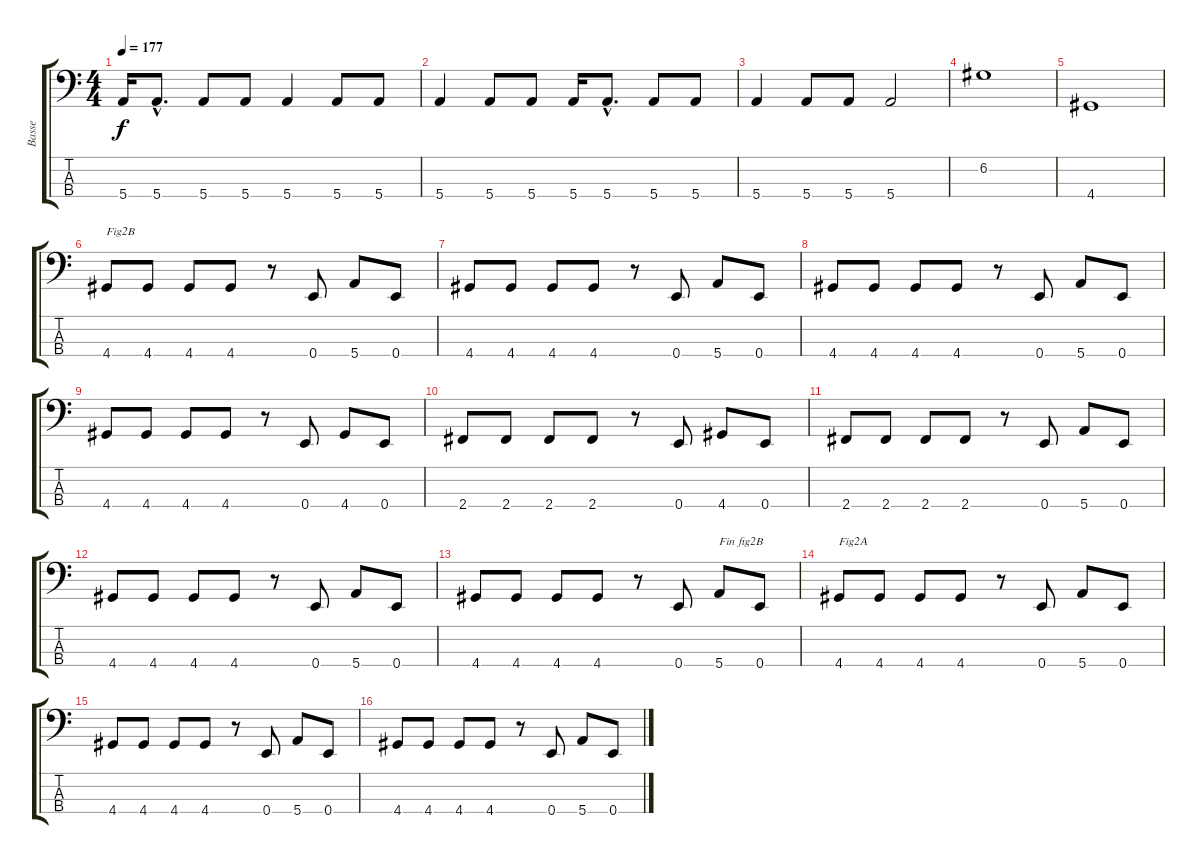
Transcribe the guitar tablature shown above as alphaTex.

\track ("Basse" "Basse") {instrument electricbasspick}
\staff {score tabs}
\tuning (G2 D2 A1 E1) {hide}
\ts (4 4)
\tempo 177
\clef f4
\ks c
5.4.16{dy f} 5.4{hac}.8{d} 5.4.8 5.4.8 5.4.4 5.4.8 5.4.8 |
5.4.4 5.4.8 5.4.8 5.4.16 5.4{hac}.8{d} 5.4.8 5.4.8 |
5.4.4 5.4.8 5.4.8 5.4.2 |
6.2.1 |
4.4.1 |
4.4.8{txt "Fig2B"} 4.4.8 4.4.8 4.4.8 r.8 0.4.8 5.4.8 0.4.8 |
4.4.8 4.4.8 4.4.8 4.4.8 r.8 0.4.8 5.4.8 0.4.8 |
4.4.8 4.4.8 4.4.8 4.4.8 r.8 0.4.8 5.4.8 0.4.8 |
4.4.8 4.4.8 4.4.8 4.4.8 r.8 0.4.8 4.4.8 0.4.8 |
2.4.8 2.4.8 2.4.8 2.4.8 r.8 0.4.8 4.4.8 0.4.8 |
2.4.8 2.4.8 2.4.8 2.4.8 r.8 0.4.8 5.4.8 0.4.8 |
4.4.8 4.4.8 4.4.8 4.4.8 r.8 0.4.8 5.4.8 0.4.8 |
4.4.8 4.4.8 4.4.8 4.4.8 r.8 0.4.8 5.4.8{txt "Fin fig2B"} 0.4.8 |
4.4.8{txt "Fig2A"} 4.4.8 4.4.8 4.4.8 r.8 0.4.8 5.4.8 0.4.8 |
4.4.8 4.4.8 4.4.8 4.4.8 r.8 0.4.8 5.4.8 0.4.8 |
4.4.8 4.4.8 4.4.8 4.4.8 r.8 0.4.8 5.4.8 0.4.8
